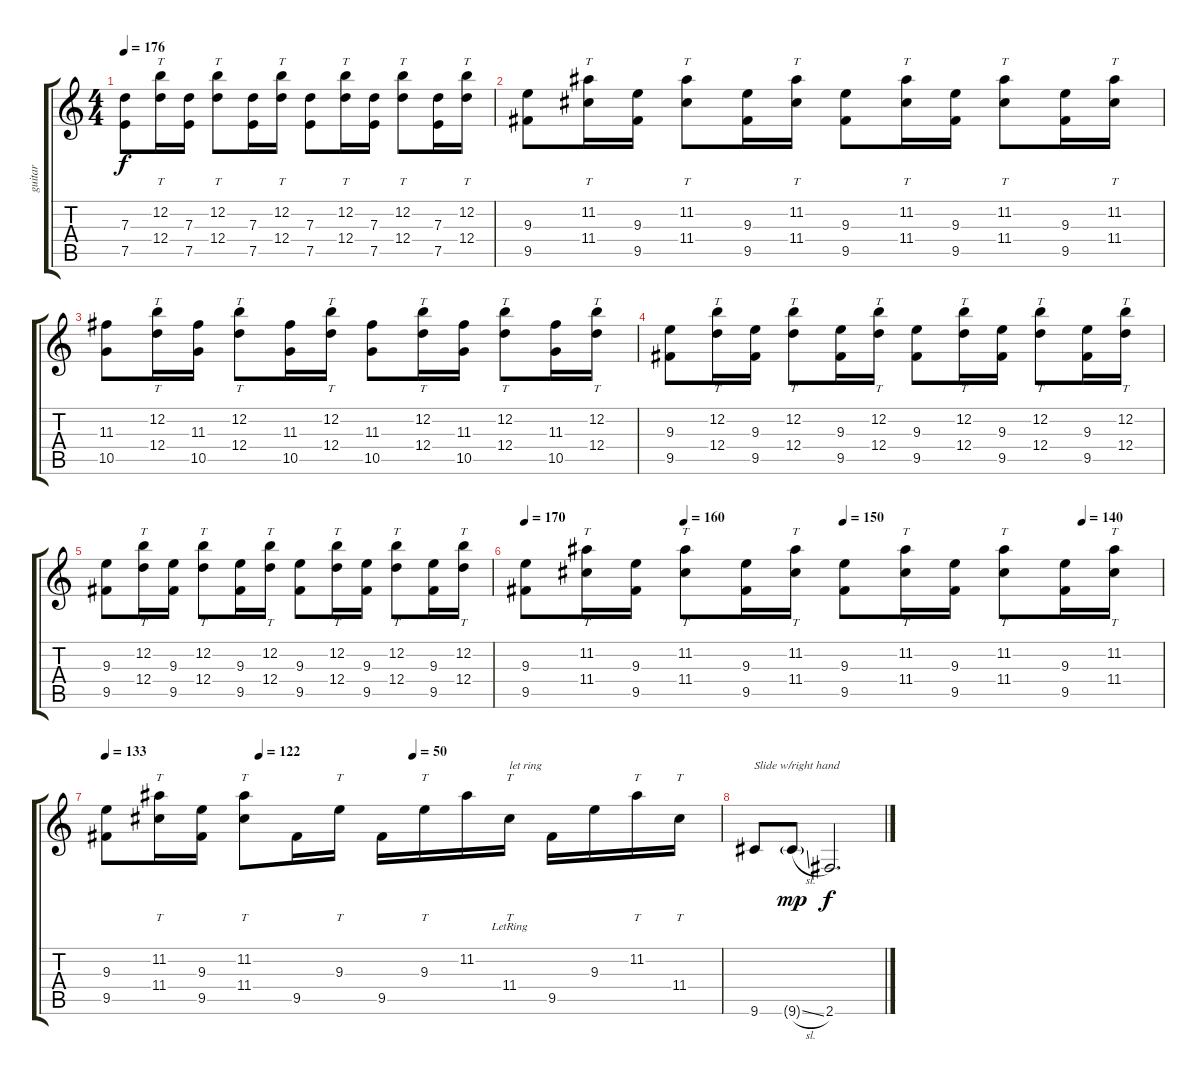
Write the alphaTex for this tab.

\track ("guitar" "guitar") {instrument electricguitarjazz}
\staff {score tabs}
\tuning (E4 B3 G3 D3 A2 E2) {hide}
\ts (4 4)
\tempo 176
\clef g2
\ks c
(7.3 7.5).8{dy f} (12.2 12.4).16{tt} (7.3 7.5).16 (12.2 12.4).8{tt} (7.3 7.5).16 (12.2 12.4).16{tt} (7.3 7.5).8 (12.2 12.4).16{tt} (7.3 7.5).16 (12.2 12.4).8{tt} (7.3 7.5).16 (12.2 12.4).16{tt} |
(9.3 9.5).8 (11.2 11.4).16{tt} (9.3 9.5).16 (11.2 11.4).8{tt} (9.3 9.5).16 (11.2 11.4).16{tt} (9.3 9.5).8 (11.2 11.4).16{tt} (9.3 9.5).16 (11.2 11.4).8{tt} (9.3 9.5).16 (11.2 11.4).16{tt} |
(11.3 10.5).8 (12.2 12.4).16{tt} (11.3 10.5).16 (12.2 12.4).8{tt} (11.3 10.5).16 (12.2 12.4).16{tt} (11.3 10.5).8 (12.2 12.4).16{tt} (11.3 10.5).16 (12.2 12.4).8{tt} (11.3 10.5).16 (12.2 12.4).16{tt} |
(9.3 9.5).8 (12.2 12.4).16{tt} (9.3 9.5).16 (12.2 12.4).8{tt} (9.3 9.5).16 (12.2 12.4).16{tt} (9.3 9.5).8 (12.2 12.4).16{tt} (9.3 9.5).16 (12.2 12.4).8{tt} (9.3 9.5).16 (12.2 12.4).16{tt} |
(9.3 9.5).8 (12.2 12.4).16{tt} (9.3 9.5).16 (12.2 12.4).8{tt} (9.3 9.5).16 (12.2 12.4).16{tt} (9.3 9.5).8 (12.2 12.4).16{tt} (9.3 9.5).16 (12.2 12.4).8{tt} (9.3 9.5).16 (12.2 12.4).16{tt} |
\tempo 170
\tempo (160 0.25)
\tempo (150 0.5)
\tempo (140 0.875)
(9.3 9.5).8 (11.2 11.4).16{tt} (9.3 9.5).16 (11.2 11.4).8{tt} (9.3 9.5).16 (11.2 11.4).16{tt} (9.3 9.5).8 (11.2 11.4).16{tt} (9.3 9.5).16 (11.2 11.4).8{tt} (9.3 9.5).16 (11.2 11.4).16{tt} |
\tempo 133
\tempo (122 0.25)
\tempo (50 0.5)
(9.3 9.5).8 (11.2 11.4).16{tt} (9.3 9.5).16 (11.2 11.4).8{tt} 9.5.16 9.3.16{tt} 9.5.16 9.3.16{tt} 11.2.16 11.4{lr}.16{tt txt "let ring"} 9.5.16 9.3.16 11.2.16{tt} 11.4.16{tt} |
9.6.8{txt "Slide w/right hand"} 9.6{sl g}.8{dy mp} 2.6.2{d dy f}
